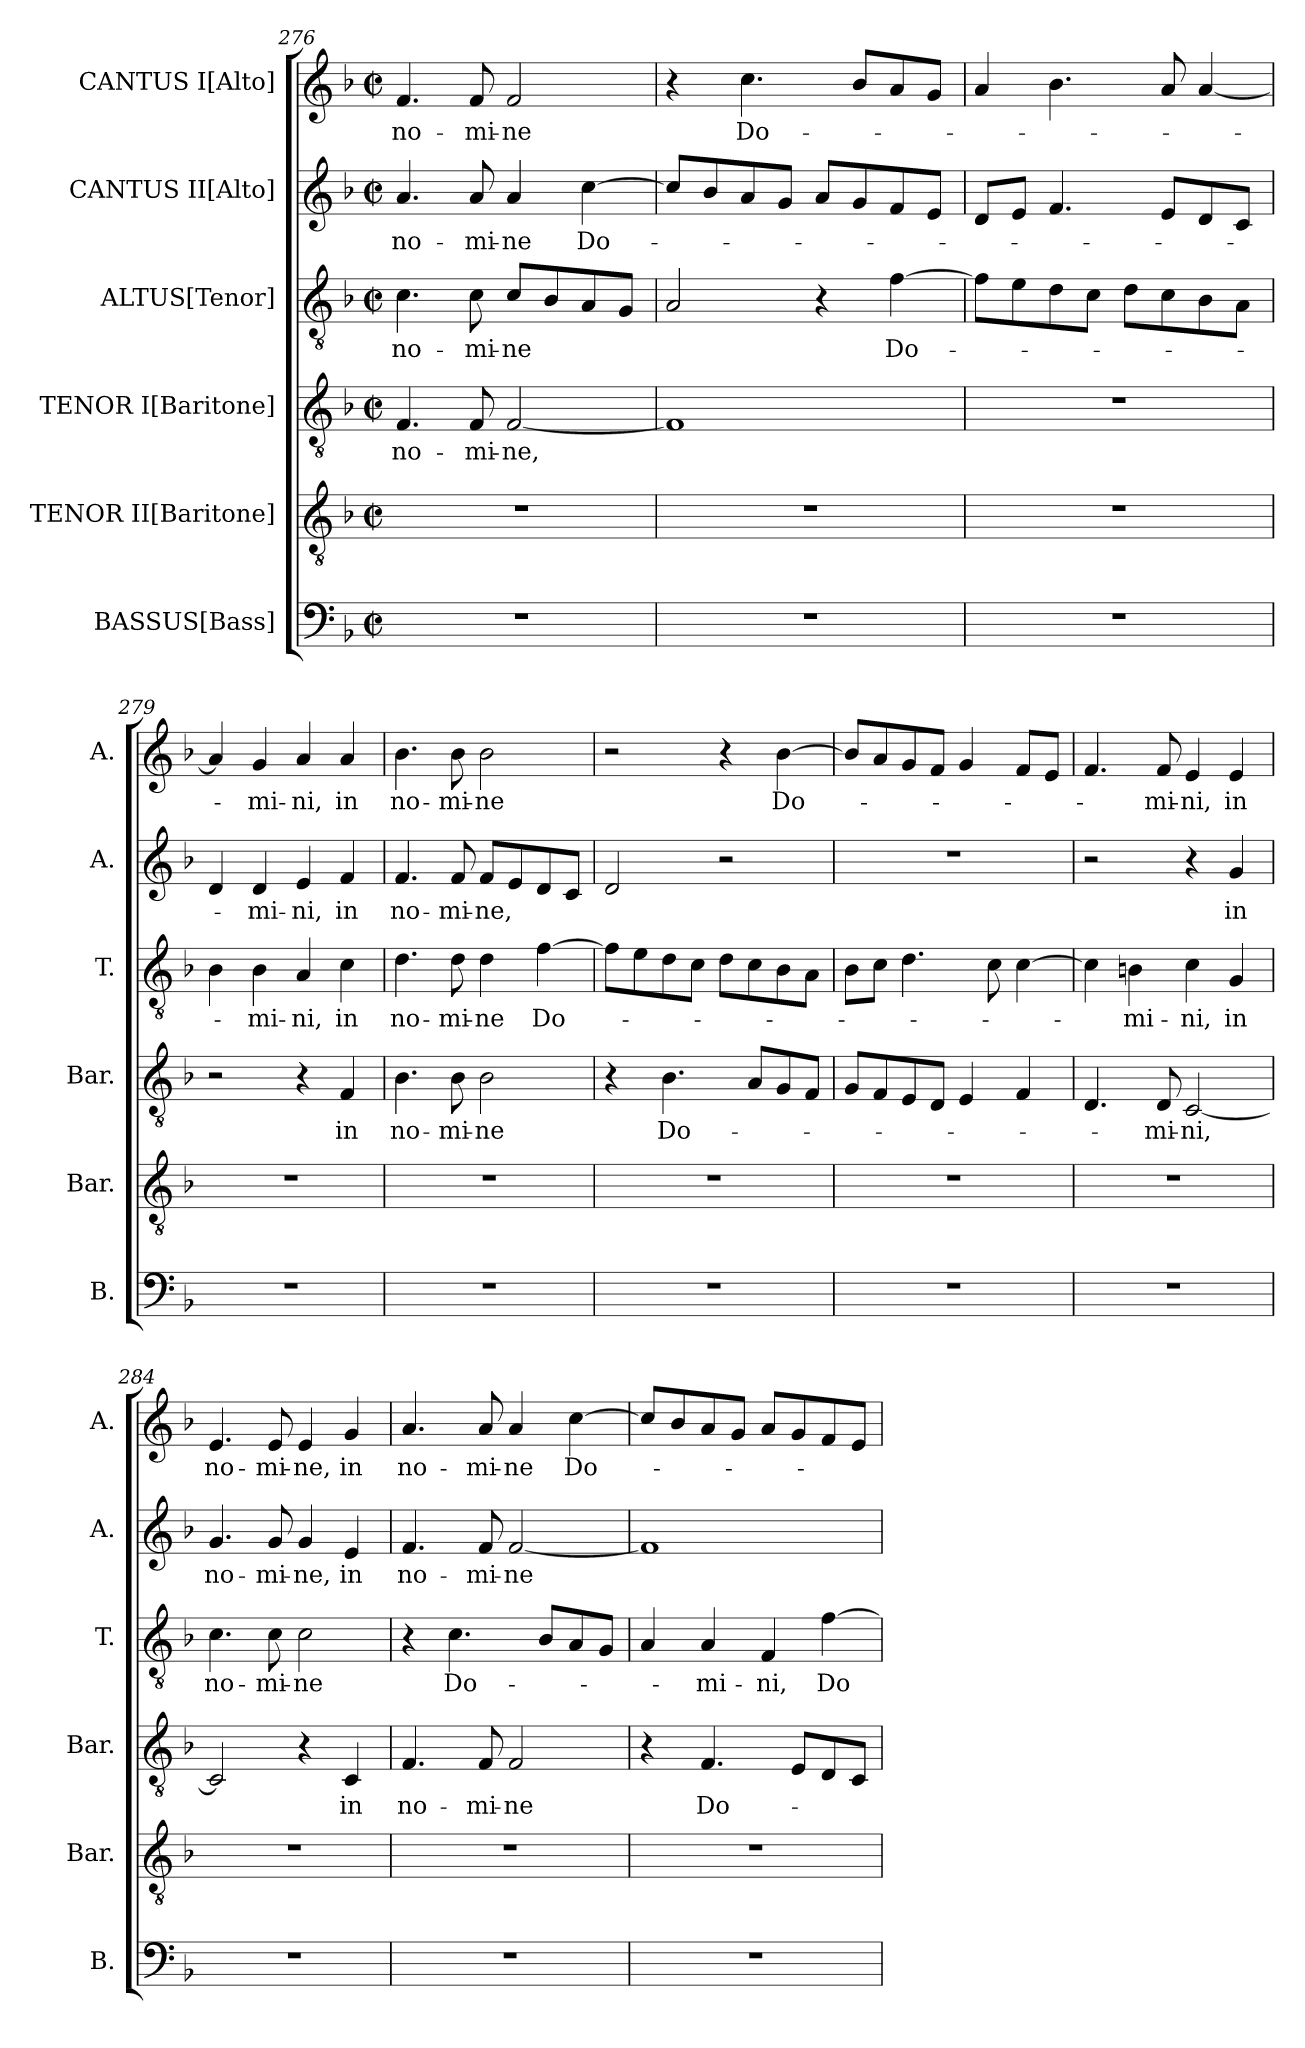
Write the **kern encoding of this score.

**kern	**kern	**kern	**text	**kern	**text	**kern	**text	**kern	**text
*part6	*part5	*part4	*part4	*part3	*part3	*part2	*part2	*part1	*part1
*staff6	*staff5	*staff4	*staff4	*staff3	*staff3	*staff2	*staff2	*staff1	*staff1
*I"BASSUS[Bass]	*I"TENOR II[Baritone]	*I"TENOR I[Baritone]	*	*I"ALTUS[Tenor]	*	*I"CANTUS II[Alto]	*	*I"CANTUS I[Alto]	*
*I'B.	*I'Bar.	*I'Bar.	*	*I'T.	*	*I'A.	*	*I'A.	*
*clefF4	*clefGv2	*clefGv2	*	*clefGv2	*	*clefG2	*	*clefG2	*
*	*ITrd7c12	*ITrd7c12	*	*ITrd7c12	*	*	*	*	*
*k[b-]	*k[b-]	*k[b-]	*	*k[b-]	*	*k[b-]	*	*k[b-]	*
*F:	*F:	*F:	*	*F:	*	*F:	*	*F:	*
*M2/2	*M2/2	*M2/2	*	*M2/2	*	*M2/2	*	*M2/2	*
*met(c|)	*met(c|)	*met(c|)	*	*met(c|)	*	*met(c|)	*	*met(c|)	*
=276	=276	=276	=276	=276	=276	=276	=276	=276	=276
!	!	!	!LO:LY:b	!	!LO:LY:b	!	!LO:LY:b	!	!LO:LY:b
1r	1r	4.FF/	no-	4.C\	no-	4.a/	no-	4.f/	no-
!	!	!	!LO:LY:b	!	!LO:LY:b	!	!LO:LY:b	!	!LO:LY:b
.	.	8FF/	-mi-	8C\	-mi-	8a/	-mi-	8f/	-mi-
!	!	!	!LO:LY:b	!	!LO:LY:b	!	!LO:LY:b	!	!LO:LY:b
.	.	[<2FF/	-ne,	8C/L	-ne	4a/	-ne	2f/	-ne
.	.	.	.	8BB-/	.	.	.	.	.
!	!	!	!	!	!	!	!LO:LY:b	!	!
.	.	.	.	8AA/	.	[>4cc\	Do-	.	.
.	.	.	.	8GG/J	.	.	.	.	.
=277	=277	=277	=277	=277	=277	=277	=277	=277	=277
1r	1r	1FF]	.	2AA/	.	8cc/L]	.	4r	.
.	.	.	.	.	.	8b-/	.	.	.
!	!	!	!	!	!	!	!	!	!LO:LY:b
.	.	.	.	.	.	8a/	.	4.cc\	Do-
.	.	.	.	.	.	8g/J	.	.	.
.	.	.	.	4r	.	8a/L	.	.	.
.	.	.	.	.	.	8g/	.	8b-/L	.
!	!	!	!	!	!LO:LY:b	!	!	!	!
.	.	.	.	[>4F\	Do-	8f/	.	8a/	.
.	.	.	.	.	.	8e/J	.	8g/J	.
=278	=278	=278	=278	=278	=278	=278	=278	=278	=278
1r	1r	1r	.	8F\L]	.	8d/L	.	4a/	.
.	.	.	.	8E\	.	8e/J	.	.	.
.	.	.	.	8D\	.	4.f/	.	4.b-\	.
.	.	.	.	8C\J	.	.	.	.	.
.	.	.	.	8D\L	.	.	.	.	.
.	.	.	.	8C\	.	8e/L	.	8a/	.
.	.	.	.	8BB-\	.	8d/	.	[<4a/	.
.	.	.	.	8AA\J	.	8c/J	.	.	.
=279	=279	=279	=279	=279	=279	=279	=279	=279	=279
1r	1r	2r	.	4BB-\	.	4d/	.	4a/]	.
!	!	!	!	!	!LO:LY:b	!	!LO:LY:b	!	!LO:LY:b
.	.	.	.	4BB-\	-mi-	4d/	-mi-	4g/	-mi-
!	!	!	!	!	!LO:LY:b	!	!LO:LY:b	!	!LO:LY:b
.	.	4r	.	4AA/	-ni,	4e/	-ni,	4a/	-ni,
!	!	!	!LO:LY:b	!	!LO:LY:b	!	!LO:LY:b	!	!LO:LY:b
.	.	4FF/	in	4C\	in	4f/	in	4a/	in
=280	=280	=280	=280	=280	=280	=280	=280	=280	=280
!	!	!	!LO:LY:b	!	!LO:LY:b	!	!LO:LY:b	!	!LO:LY:b
1r	1r	4.BB-\	no-	4.D\	no-	4.f/	no-	4.b-\	no-
!	!	!	!LO:LY:b	!	!LO:LY:b	!	!LO:LY:b	!	!LO:LY:b
.	.	8BB-\	-mi-	8D\	-mi-	8f/	-mi-	8b-\	-mi-
!	!	!	!LO:LY:b	!	!LO:LY:b	!	!LO:LY:b	!	!LO:LY:b
.	.	2BB-\	-ne	4D\	-ne	8f/L	-ne,	2b-\	-ne
.	.	.	.	.	.	8e/	.	.	.
!	!	!	!	!	!LO:LY:b	!	!	!	!
.	.	.	.	[>4F\	Do-	8d/	.	.	.
.	.	.	.	.	.	8c/J	.	.	.
!!LO:LB:g=z
=281	=281	=281	=281	=281	=281	=281	=281	=281	=281
1r	1r	4r	.	8F\L]	.	2d/	.	2r	.
.	.	.	.	8E\	.	.	.	.	.
!	!	!	!LO:LY:b	!	!	!	!	!	!
.	.	4.BB-\	Do-	8D\	.	.	.	.	.
.	.	.	.	8C\J	.	.	.	.	.
.	.	.	.	8D\L	.	2r	.	4r	.
.	.	8AA/L	.	8C\	.	.	.	.	.
!	!	!	!	!	!	!	!	!	!LO:LY:b
.	.	8GG/	.	8BB-\	.	.	.	[>4b-\	Do-
.	.	8FF/J	.	8AA\J	.	.	.	.	.
=282	=282	=282	=282	=282	=282	=282	=282	=282	=282
1r	1r	8GG/L	.	8BB-\L	.	1r	.	8b-/L]	.
.	.	8FF/	.	8C\J	.	.	.	8a/	.
.	.	8EE/	.	4.D\	.	.	.	8g/	.
.	.	8DD/J	.	.	.	.	.	8f/J	.
.	.	4EE/	.	.	.	.	.	4g/	.
.	.	.	.	8C\	.	.	.	.	.
.	.	4FF/	.	[>4C\	.	.	.	8f/L	.
.	.	.	.	.	.	.	.	8e/J	.
=283	=283	=283	=283	=283	=283	=283	=283	=283	=283
1r	1r	4.DD/	.	4C\]	.	2r	.	4.f/	.
!	!	!	!	!	!LO:LY:b	!	!	!	!
.	.	.	.	4BBn\	-mi-	.	.	.	.
!	!	!	!LO:LY:b	!	!	!	!	!	!LO:LY:b
.	.	8DD/	-mi-	.	.	.	.	8f/	-mi-
!	!	!	!LO:LY:b	!	!LO:LY:b	!	!	!	!LO:LY:b
.	.	[<2CC/	-ni,	4C\	-ni,	4r	.	4e/	-ni,
!	!	!	!	!	!LO:LY:b	!	!LO:LY:b	!	!LO:LY:b
.	.	.	.	4GG/	in	4g/	in	4e/	in
=284	=284	=284	=284	=284	=284	=284	=284	=284	=284
!	!	!	!	!	!LO:LY:b	!	!LO:LY:b	!	!LO:LY:b
1r	1r	2CC/]	.	4.C\	no-	4.g/	no-	4.e/	no-
!	!	!	!	!	!LO:LY:b	!	!LO:LY:b	!	!LO:LY:b
.	.	.	.	8C\	-mi-	8g/	-mi-	8e/	-mi-
!	!	!	!	!	!LO:LY:b	!	!LO:LY:b	!	!LO:LY:b
.	.	4r	.	2C\	-ne	4g/	-ne,	4e/	-ne,
!	!	!	!LO:LY:b	!	!	!	!LO:LY:b	!	!LO:LY:b
.	.	4CC/	in	.	.	4e/	in	4g/	in
=285	=285	=285	=285	=285	=285	=285	=285	=285	=285
!	!	!	!LO:LY:b	!	!	!	!LO:LY:b	!	!LO:LY:b
1r	1r	4.FF/	no-	4r	.	4.f/	no-	4.a/	no-
!	!	!	!	!	!LO:LY:b	!	!	!	!
.	.	.	.	4.C\	Do-	.	.	.	.
!	!	!	!LO:LY:b	!	!	!	!LO:LY:b	!	!LO:LY:b
.	.	8FF/	-mi-	.	.	8f/	-mi-	8a/	-mi-
!	!	!	!LO:LY:b	!	!	!	!LO:LY:b	!	!LO:LY:b
.	.	2FF/	-ne	.	.	[<2f/	-ne	4a/	-ne
.	.	.	.	8BB-/L	.	.	.	.	.
!	!	!	!	!	!	!	!	!	!LO:LY:b
.	.	.	.	8AA/	.	.	.	[>4cc\	Do-
.	.	.	.	8GG/J	.	.	.	.	.
!!LO:LB:g=z
=286	=286	=286	=286	=286	=286	=286	=286	=286	=286
1r	1r	4r	.	4AA/	.	1f]	.	8cc/L]	.
.	.	.	.	.	.	.	.	8b-/	.
!	!	!	!LO:LY:b	!	!LO:LY:b	!	!	!	!
.	.	4.FF/	Do-	4AA/	-mi-	.	.	8a/	.
.	.	.	.	.	.	.	.	8g/J	.
!	!	!	!	!	!LO:LY:b	!	!	!	!
.	.	.	.	4FF/	-ni,	.	.	8a/L	.
.	.	8EE/L	.	.	.	.	.	8g/	.
!	!	!	!	!	!LO:LY:b	!	!	!	!
.	.	8DD/	.	[>4F\	Do-	.	.	8f/	.
.	.	8CC/J	.	.	.	.	.	8e/J	.
=	=	=	=	=	=	=	=	=	=
*-	*-	*-	*-	*-	*-	*-	*-	*-	*-
